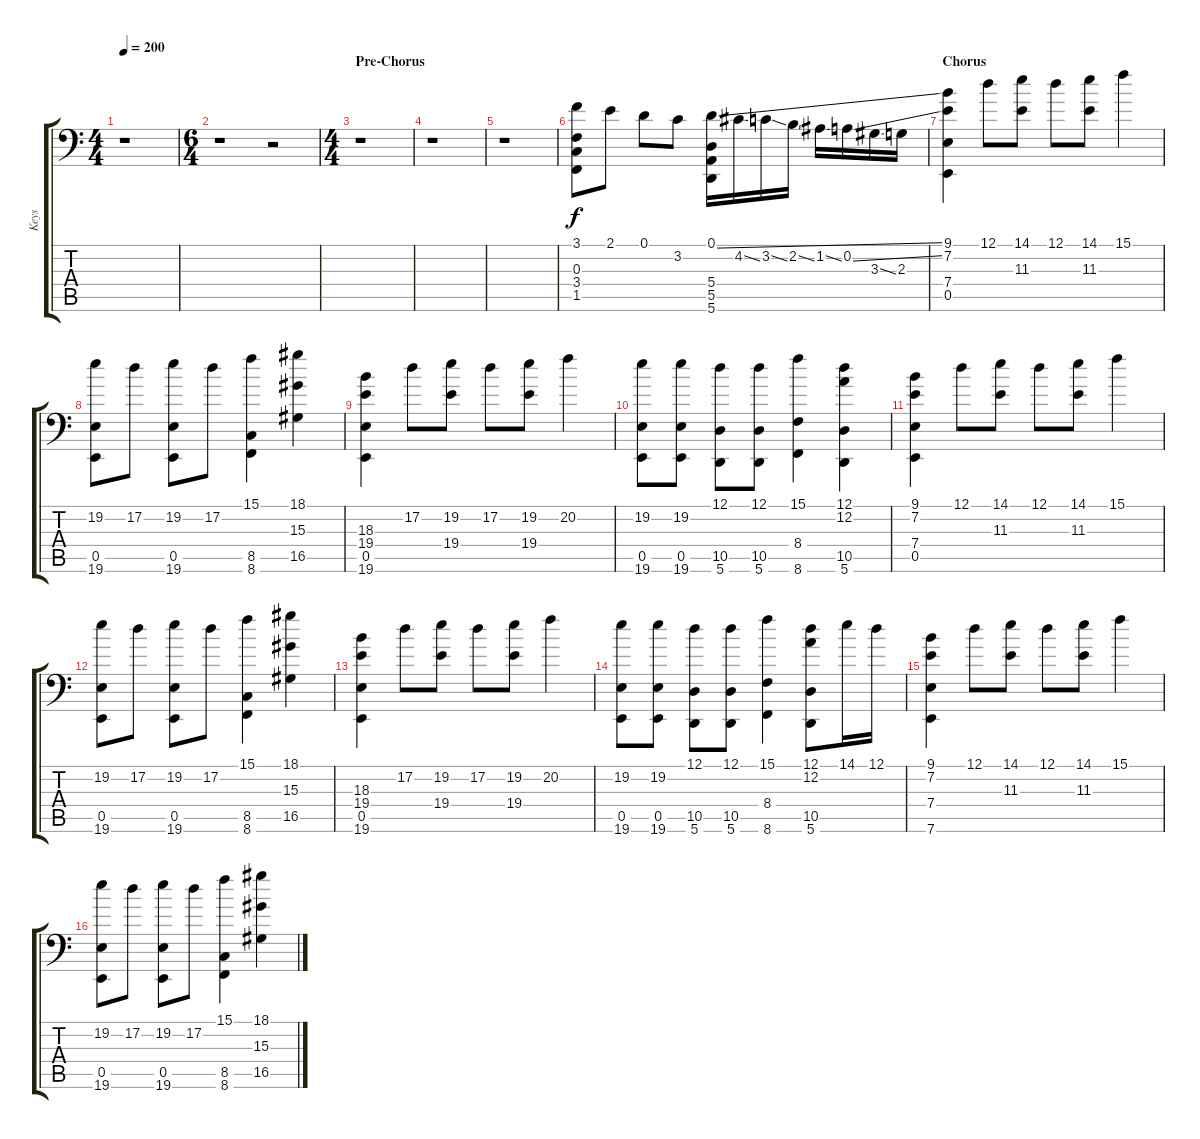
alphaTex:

\track ("Keys" "Keys") {instrument acousticgrandpiano}
\staff {score tabs}
\tuning (D4 A3 F3 A2 E2 A1) {hide}
\ts (4 4)
\tempo 200
\clef f4
\ks c
r.1{dy f} |
\ts (6 4)
r.1 r.2 |
\ts (4 4)
\section ("" "Pre-Chorus")
r.1 |
r.1 |
r.1 |
(3.1 0.3 3.4 1.5).8 2.1.8 0.1.8 3.2.8 (0.1{ss} 5.4 5.5 5.6).16 4.2{ss}.16 3.2{ss}.16 2.2{ss}.16 1.2{ss}.16 0.2{ss}.16 3.3{ss}.16 2.3.16 |
\section ("" "Chorus")
(9.1 7.2 7.4 0.5).4 12.1.8 (14.1 11.3).8 12.1.8 (14.1 11.3).8 15.1.4 |
(19.2 0.5 19.6).8 17.2.8 (19.2 0.5 19.6).8 17.2.8 (15.1 8.5 8.6).4 (18.1 15.3 16.5).4 |
(18.3 19.4 0.5 19.6).4 17.2.8 (19.2 19.4).8 17.2.8 (19.2 19.4).8 20.2.4 |
(19.2 0.5 19.6).8 (19.2 0.5 19.6).8 (12.1 10.5 5.6).8 (12.1 10.5 5.6).8 (15.1 8.4 8.6).4 (12.1 12.2 10.5 5.6).4 |
(9.1 7.2 7.4 0.5).4 12.1.8 (14.1 11.3).8 12.1.8 (14.1 11.3).8 15.1.4 |
(19.2 0.5 19.6).8 17.2.8 (19.2 0.5 19.6).8 17.2.8 (15.1 8.5 8.6).4 (18.1 15.3 16.5).4 |
(18.3 19.4 0.5 19.6).4 17.2.8 (19.2 19.4).8 17.2.8 (19.2 19.4).8 20.2.4 |
(19.2 0.5 19.6).8 (19.2 0.5 19.6).8 (12.1 10.5 5.6).8 (12.1 10.5 5.6).8 (15.1 8.4 8.6).4 (12.1 12.2 10.5 5.6).8 14.1.16 12.1.16 |
(9.1 7.2 7.4 7.6).4 12.1.8 (14.1 11.3).8 12.1.8 (14.1 11.3).8 15.1.4 |
(19.2 0.5 19.6).8 17.2.8 (19.2 0.5 19.6).8 17.2.8 (15.1 8.5 8.6).4 (18.1 15.3 16.5).4
